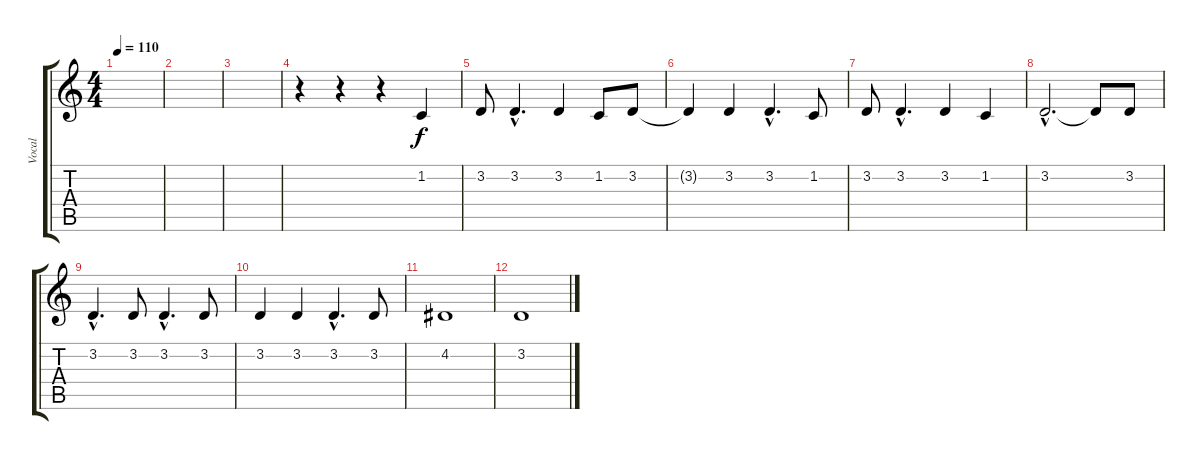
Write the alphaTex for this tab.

\track ("Vocal" "Vocal") {instrument flute}
\staff {score tabs}
\tuning (E4 B3 G3 D3 A2 E2) {hide}
\ts (4 4)
\tempo 110
\clef g2
\ks c
|
|
|
r.4 r.4 r.4 1.2.4 |
3.2.8 3.2{hac}.4{d} 3.2.4 1.2.8 3.2.8 |
3.2{t}.4 3.2.4 3.2{hac}.4{d} 1.2.8 |
3.2.8 3.2{hac}.4{d} 3.2.4 1.2.4 |
3.2{hac}.2{d} 3.2{t}.8 3.2.8 |
3.2{hac}.4{d} 3.2.8 3.2{hac}.4{d} 3.2.8 |
3.2.4 3.2.4 3.2{hac}.4{d} 3.2.8 |
4.2.1 |
3.2.1
